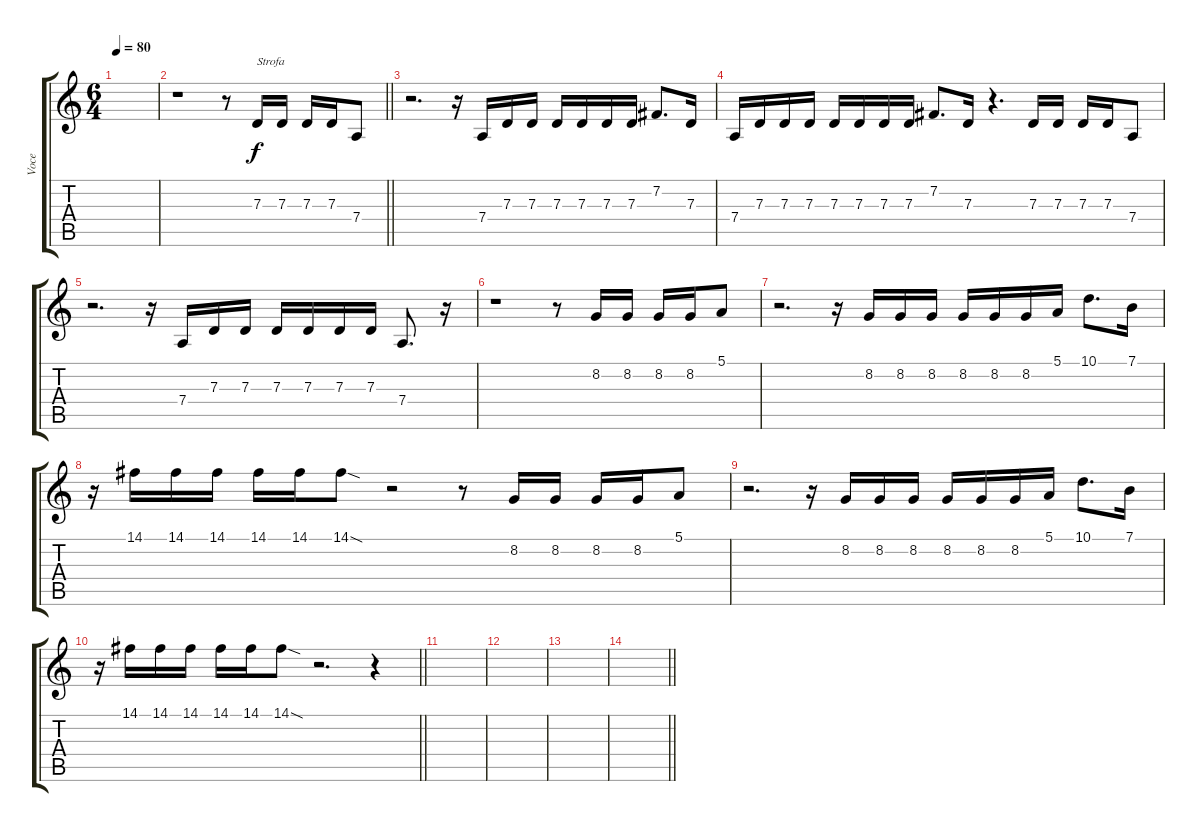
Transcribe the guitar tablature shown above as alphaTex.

\track ("Voce" "Voce") {instrument lead1square}
\staff {score tabs}
\tuning (E4 B3 G3 D3 A2 E2) {hide}
\ts (6 4)
\tempo 80
\clef g2
\ks c
|
\barLineRight lightlight
r.1 r.8 7.3.16{txt "Strofa"} 7.3.16 7.3.16 7.3.16 7.4.8 |
r.2{d} r.16 7.4.16 7.3.16 7.3.16 7.3.16 7.3.16 7.3.16 7.3.16 7.2.8{d} 7.3.16 |
7.4.16 7.3.16 7.3.16 7.3.16 7.3.16 7.3.16 7.3.16 7.3.16 7.2.8{d} 7.3.16 r.4{d} 7.3.16 7.3.16 7.3.16 7.3.16 7.4.8 |
r.2{d} r.16 7.4.16 7.3.16 7.3.16 7.3.16 7.3.16 7.3.16 7.3.16 7.4.8{d} r.16 |
r.1 r.8 8.2.16 8.2.16 8.2.16 8.2.16 5.1.8 |
r.2{d} r.16 8.2.16 8.2.16 8.2.16 8.2.16 8.2.16 8.2.16 5.1.16 10.1.8{d} 7.1.16 |
r.16 14.1.16 14.1.16 14.1.16 14.1.16 14.1.16 14.1{sod}.8 r.2 r.8 8.2.16 8.2.16 8.2.16 8.2.16 5.1.8 |
r.2{d} r.16 8.2.16 8.2.16 8.2.16 8.2.16 8.2.16 8.2.16 5.1.16 10.1.8{d} 7.1.16 |
\barLineRight lightlight
r.16 14.1.16 14.1.16 14.1.16 14.1.16 14.1.16 14.1{sod}.8 r.2{d} r.4 |
|
|
|
\barLineRight lightlight
